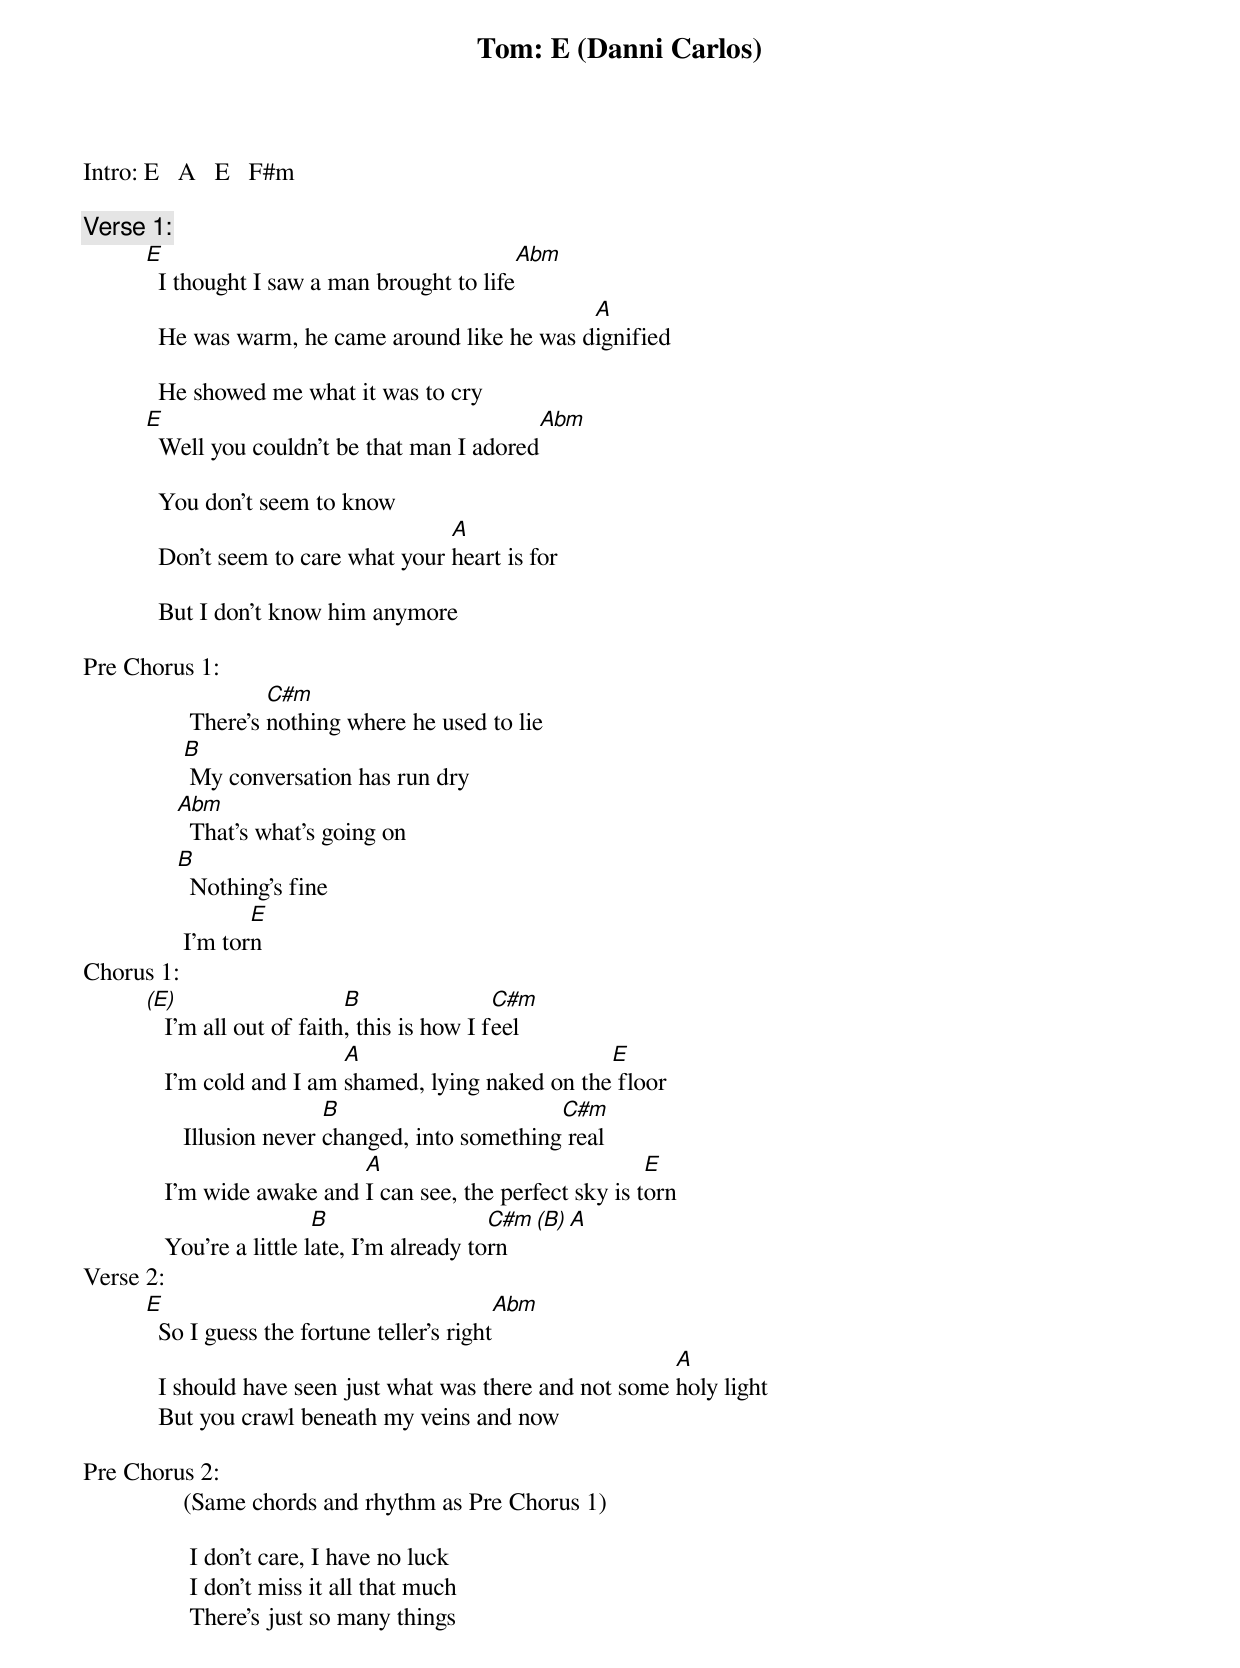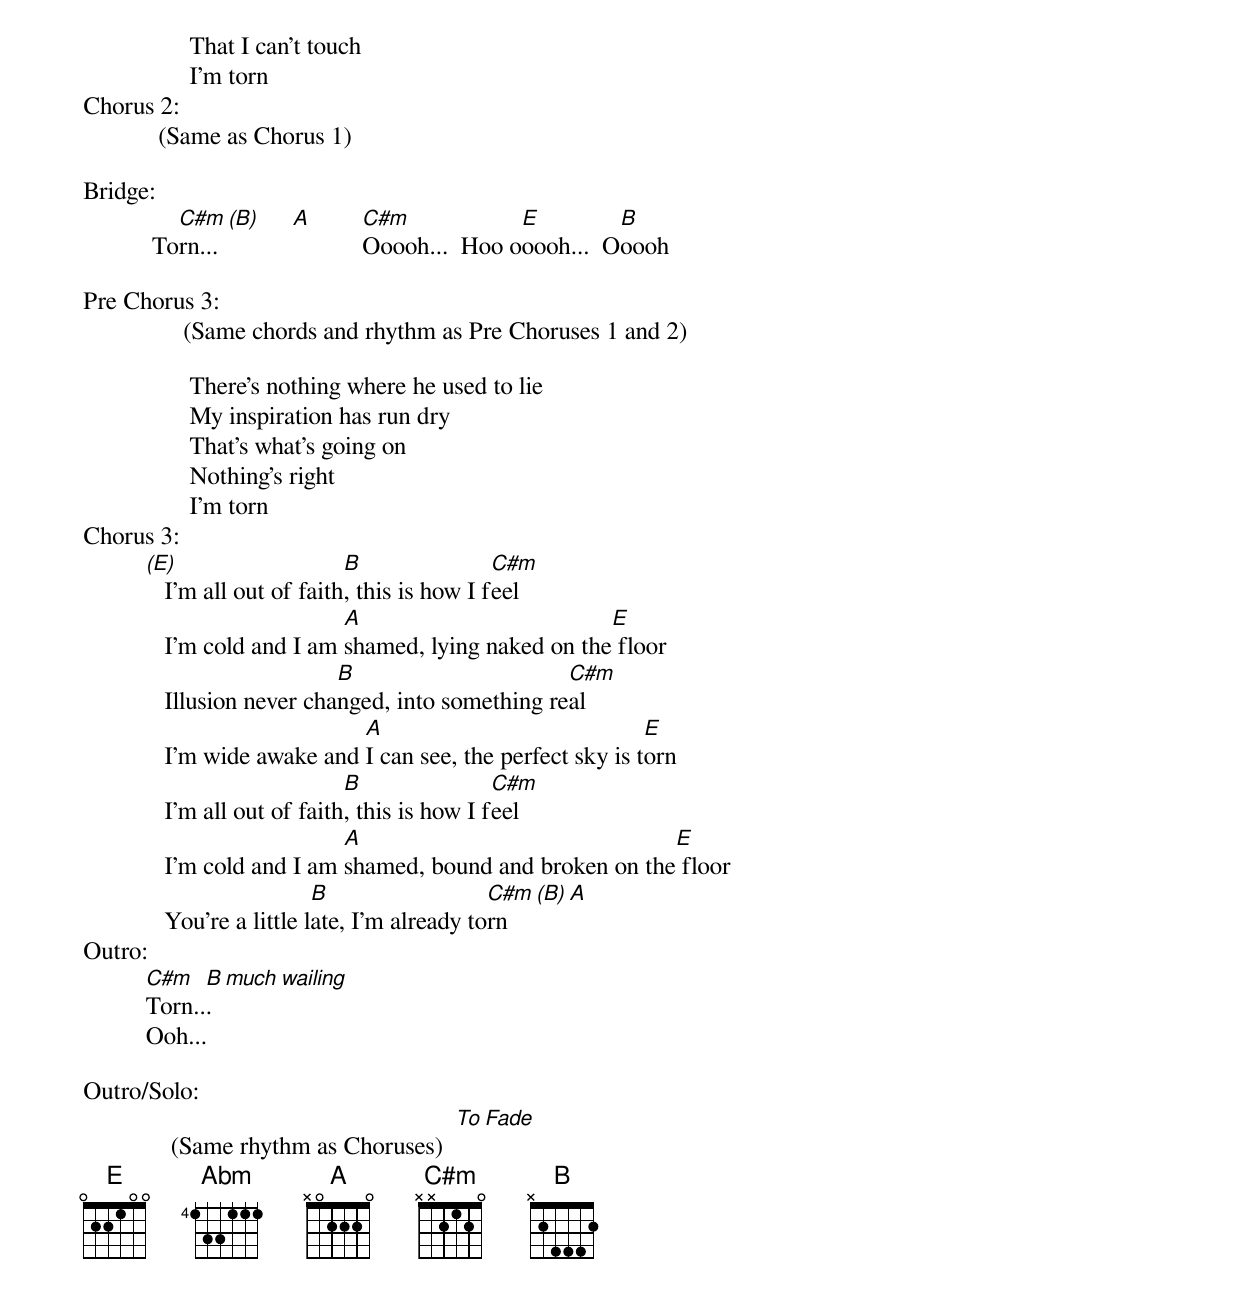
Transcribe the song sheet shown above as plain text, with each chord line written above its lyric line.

Tom: E (Danni Carlos)


Intro: E   A   E   F#m

Verse 1:
          E                                      Abm
            I thought I saw a man brought to life
                                                     A
            He was warm, he came around like he was dignified

            He showed me what it was to cry
          E                                       Abm
            Well you couldn't be that man I adored

            You don't seem to know
                                         A
            Don't seem to care what your heart is for

            But I don't know him anymore

Pre Chorus 1:
                         C#m
                 There's nothing where he used to lie
                B
                 My conversation has run dry
               Abm
                 That's what's going on
               B
                 Nothing's fine
                       E
                I'm torn
Chorus 1:
          (E)                    B                C#m
             I'm all out of faith, this is how I feel
                               A                         E
             I'm cold and I am shamed, lying naked on the floor
                               B                      C#m
                Illusion never changed, into something real
                                A                              E
             I'm wide awake and I can see, the perfect sky is torn
                              B                  C#m  (B)  A
             You're a little late, I'm already torn
Verse 2:
          E                                      Abm
            So I guess the fortune teller's right
                                                                A
            I should have seen just what was there and not some holy light
            But you crawl beneath my veins and now

Pre Chorus 2:
                (Same chords and rhythm as Pre Chorus 1)

                 I don't care, I have no luck
                 I don't miss it all that much
                 There's just so many things
                 That I can't touch
                 I'm torn
Chorus 2:
            (Same as Chorus 1)

Bridge:
             C#m  (B)  A       C#m            E         B
           Torn...             Ooooh...  Hoo ooooh...  Ooooh

Pre Chorus 3:
                (Same chords and rhythm as Pre Choruses 1 and 2)

                 There's nothing where he used to lie
                 My inspiration has run dry
                 That's what's going on
                 Nothing's right
                 I'm torn
Chorus 3:
          (E)                    B                C#m
             I'm all out of faith, this is how I feel
                               A                         E
             I'm cold and I am shamed, lying naked on the floor
                               B                      C#m
             Illusion never changed, into something real
                                A                              E
             I'm wide awake and I can see, the perfect sky is torn
                                 B                C#m
             I'm all out of faith, this is how I feel
                               A                              E
             I'm cold and I am shamed, bound and broken on the floor
                              B                  C#m  (B)  A
             You're a little late, I'm already torn
Outro:
          C#m   B
          Torn...  [much wailing]
          Ooh...

Outro/Solo:
              (Same rhythm as Choruses)  [To Fade]
